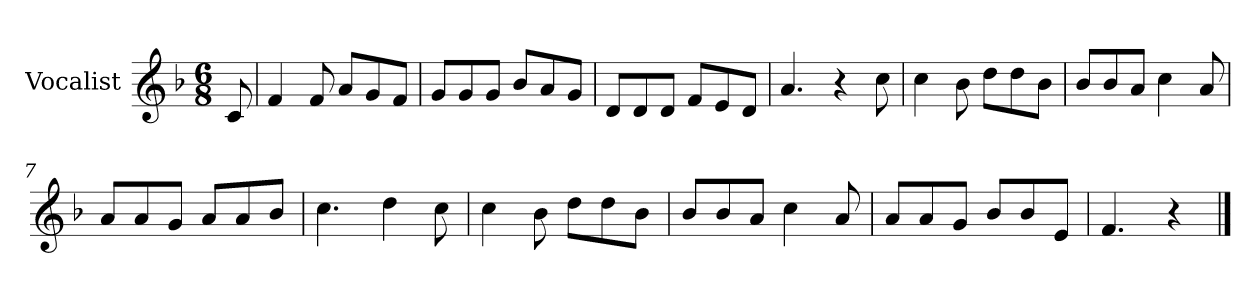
**kern
*part1
*staff1
*I"Vocalist
*k[b-]
*F:
*M6/8
=
8c
=1
4f
8f
8aL
8g
8fJ
=2
8gL
8g
8gJ
8b-L
8a
8gJ
=3
8dL
8d
8dJ
8fL
8e
8dJ
=4
4.a
4r
8cc
=5
4cc
8b-
8ddL
8dd
8b-J
=6
8b-L
8b-
8aJ
4cc
8a
=7
8aL
8a
8gJ
8aL
8a
8b-J
=8
4.cc
4dd
8cc
=9
4cc
8b-
8ddL
8dd
8b-J
=10
8b-L
8b-
8aJ
4cc
8a
=11
8aL
8a
8gJ
8b-L
8b-
8eJ
=12
4.f
4r
==
*-
